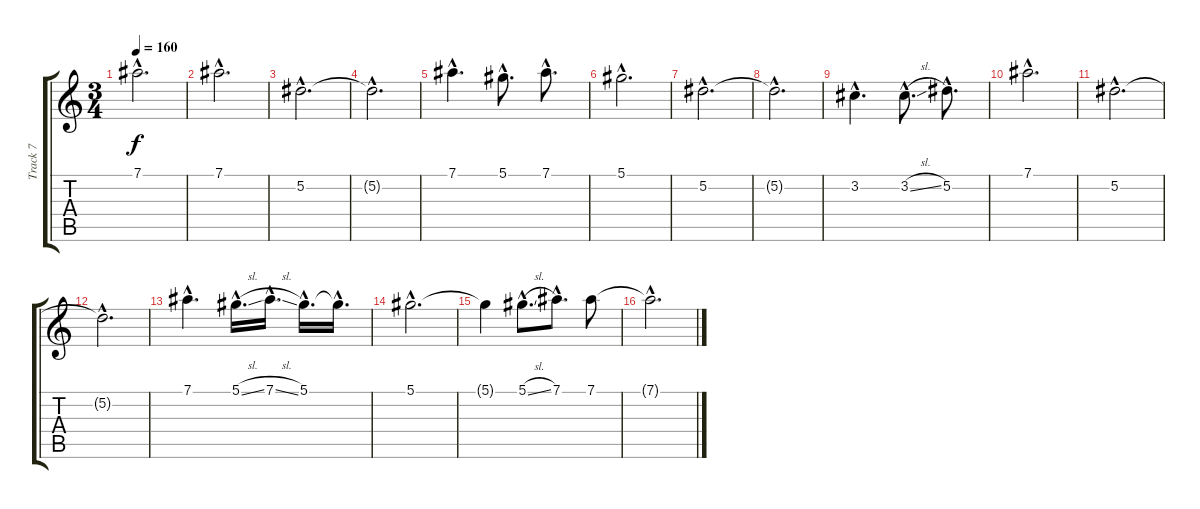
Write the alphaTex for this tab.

\track ("Track 7" "Track 7") {instrument overdrivenguitar}
\staff {score tabs}
\tuning (Eb4 Bb3 Gb3 Db3 Ab2 Eb2) {hide}
\ts (3 4)
\tempo 160
\clef g2
\ks c
7.1{hac t}.2{d dy f} |
7.1{hac}.2{d} |
5.2{hac}.2{d} |
5.2{hac t}.2{d} |
7.1{hac}.4{d} 5.1{hac}.8{d} 7.1{hac}.8{d} |
5.1{hac}.2{d} |
5.2{hac}.2{d} |
5.2{hac t}.2{d} |
3.2{hac}.4{d} 3.2{sl hac}.8{d} 5.2{hac}.8{d} |
7.1{hac}.2{d} |
5.2{hac}.2{d} |
5.2{hac t}.2{d} |
7.1{hac}.4{d} 5.1{sl hac}.16{d} 7.1{sl hac}.16{d} 5.1{hac}.16{d} 5.1{hac t}.16{d} |
5.1{hac}.2{d} |
5.1{t}.4 5.1{sl hac}.8{d} 7.1{hac}.8{d} 7.1.8 |
7.1{hac t}.2{d}
